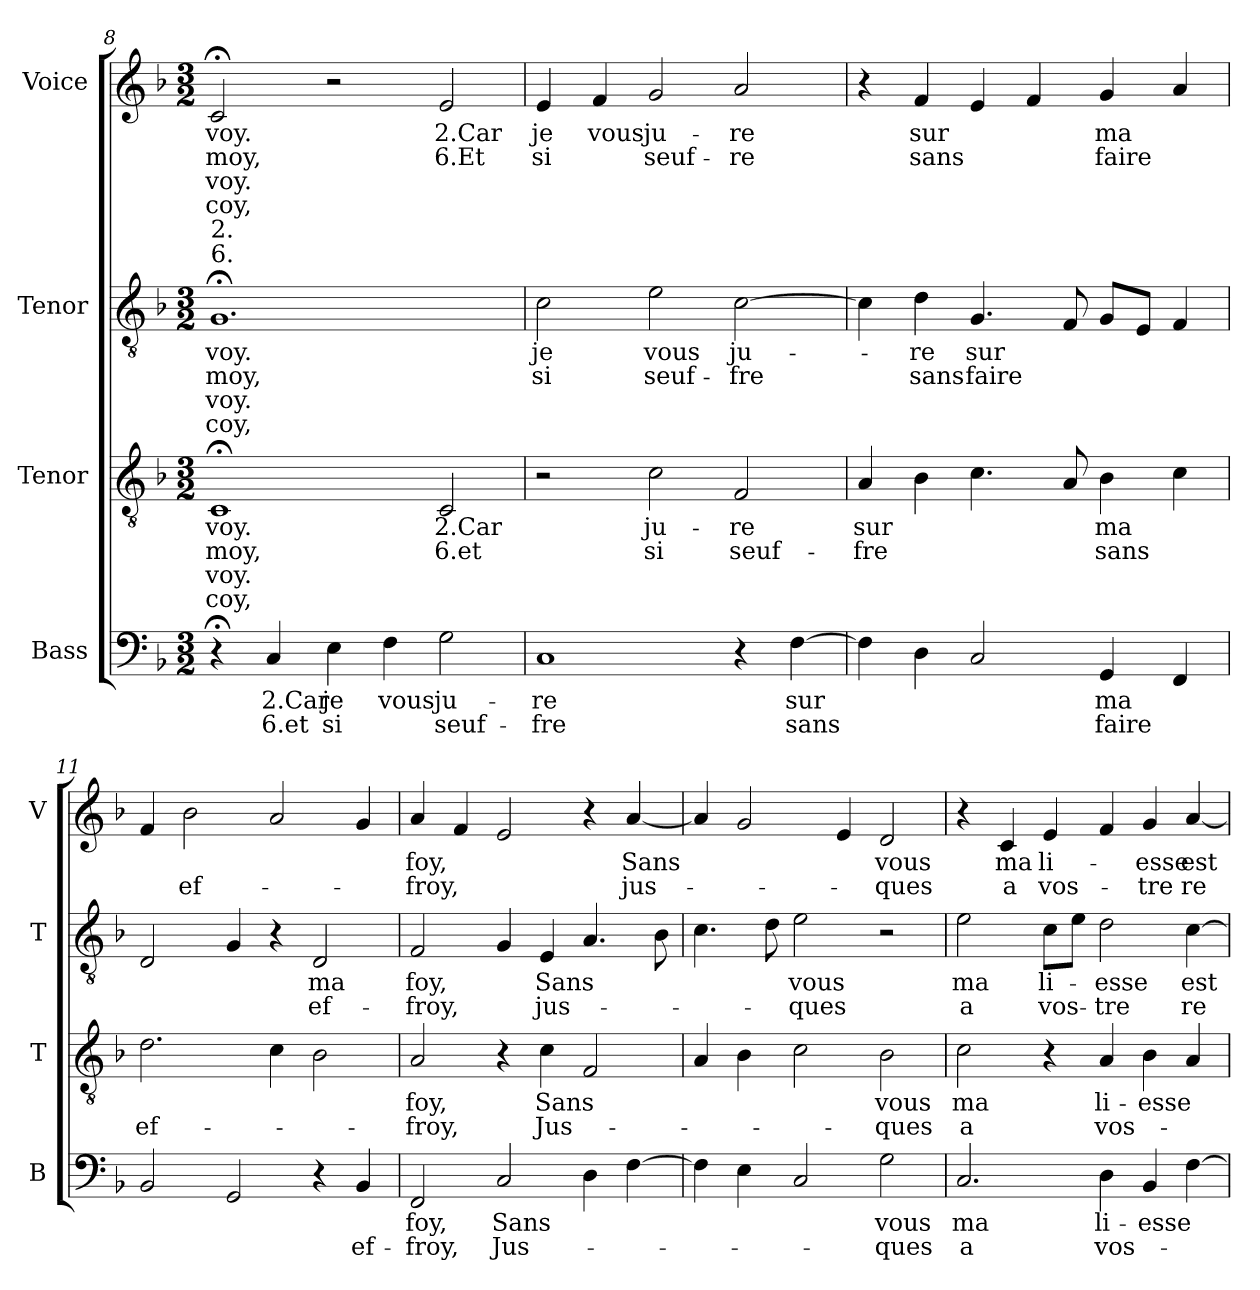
**kern	**text	**text	**kern	**text	**text	**text	**text	**kern	**text	**text	**text	**text	**kern	**text	**text	**text	**text
*part4	*part4	*part4	*part3	*part3	*part3	*part3	*part3	*part2	*part2	*part2	*part2	*part2	*part1	*part1	*part1	*part1	*part1
*staff4	*staff4	*staff4	*staff3	*staff3	*staff3	*staff3	*staff3	*staff2	*staff2	*staff2	*staff2	*staff2	*staff1	*staff1	*staff1	*staff1	*staff1
*I"Bass	*	*	*I"Tenor	*	*	*	*	*I"Tenor	*	*	*	*	*I"Voice	*	*	*	*
*I'B	*	*	*I'T	*	*	*	*	*I'T	*	*	*	*	*I'V	*	*	*	*
*clefF4	*	*	*clefGv2	*	*	*	*	*clefGv2	*	*	*	*	*clefG2	*	*	*	*
*k[b-]	*	*	*k[b-]	*	*	*	*	*k[b-]	*	*	*	*	*k[b-]	*	*	*	*
*M3/2	*	*	*M3/2	*	*	*	*	*M3/2	*	*	*	*	*M3/2	*	*	*	*
=8	=8	=8	=8	=8	=8	=8	=8	=8	=8	=8	=8	=8	=8	=8	=8	=8	=8
!	!	!	!	!	!	!	!	!LO:TX:a:t=6.	!	!	!	!	!	!	!	!	!
!	!	!	!	!	!	!	!	!LO:TX:a:t=2.	!	!	!	!	!	!	!	!	!
!	!	!	!	!LO:LY:b	!LO:LY:b	!LO:LY:b	!LO:LY:b	!	!LO:LY:b	!LO:LY:b	!LO:LY:b	!LO:LY:b	!	!LO:LY:b	!LO:LY:b	!LO:LY:b	!LO:LY:b
4r;<	.	.	1C;<	voy.	moy,	voy.	coy,	1.G;<	voy.	moy,	voy.	-coy,	2c;</	voy.	moy,	voy.	coy,
!	!LO:LY:b	!LO:LY:b	!	!	!	!	!	!	!	!	!	!	!	!	!	!	!
4C/	2.Car	6.et	.	.	.	.	.	.	.	.	.	.	.	.	.	.	.
!	!LO:LY:b	!LO:LY:b	!	!	!	!	!	!	!	!	!	!	!	!	!	!	!
4E\	je	si	.	.	.	.	.	.	.	.	.	.	2r	.	.	.	.
!	!LO:LY:b	!	!	!	!	!	!	!	!	!	!	!	!	!	!	!	!
4F\	vous	.	.	.	.	.	.	.	.	.	.	.	.	.	.	.	.
!	!LO:LY:b	!LO:LY:b	!	!LO:LY:b	!LO:LY:b	!	!	!	!	!	!	!	!	!LO:LY:b	!LO:LY:b	!	!
2G\	ju-	seuf-	2C/	2.Car	6.et	.	.	.	.	.	.	.	2e/	2.Car	6.Et	.	.
=9	=9	=9	=9	=9	=9	=9	=9	=9	=9	=9	=9	=9	=9	=9	=9	=9	=9
!	!LO:LY:b	!LO:LY:b	!	!	!	!	!	!	!LO:LY:b	!LO:LY:b	!	!	!	!LO:LY:b	!LO:LY:b	!	!
1C	re	-fre	2r	.	.	.	.	2c\	je	si	.	.	4e/	je	si	.	.
!	!	!	!	!	!	!	!	!	!	!	!	!	!	!LO:LY:b	!	!	!
.	.	.	.	.	.	.	.	.	.	.	.	.	4f/	vous	.	.	.
!	!	!	!	!LO:LY:b	!LO:LY:b	!	!	!	!LO:LY:b	!LO:LY:b	!	!	!	!LO:LY:b	!LO:LY:b	!	!
.	.	.	2c\	ju-	si	.	.	2e\	vous	seuf-	.	.	2g/	ju-	seuf-	.	.
!	!	!	!	!LO:LY:b	!LO:LY:b	!	!	!	!LO:LY:b	!LO:LY:b	!	!	!	!LO:LY:b	!LO:LY:b	!	!
4r	.	.	2F/	re	seuf-	.	.	[2c\	ju-	-fre	.	.	2a/	re	-re	.	.
!	!LO:LY:b	!LO:LY:b	!	!	!	!	!	!	!	!	!	!	!	!	!	!	!
[4F\	sur	sans	.	.	.	.	.	.	.	.	.	.	.	.	.	.	.
=10	=10	=10	=10	=10	=10	=10	=10	=10	=10	=10	=10	=10	=10	=10	=10	=10	=10
!	!	!	!	!LO:LY:b	!LO:LY:b	!	!	!	!	!	!	!	!	!	!	!	!
4F\]	.	.	4A/	sur	fre	.	.	4c\]	.	.	.	.	4r	.	.	.	.
!	!	!	!	!	!	!	!	!	!LO:LY:b	!LO:LY:b	!	!	!	!LO:LY:b	!LO:LY:b	!	!
4D\	.	.	4B-\	.	.	.	.	4d\	re	sans	.	.	4f/	sur	sans	.	.
!	!	!	!	!	!	!	!	!	!LO:LY:b	!LO:LY:b	!	!	!	!	!	!	!
2C/	.	.	4.c\	.	.	.	.	4.G/	sur	faire	.	.	4e/	.	.	.	.
.	.	.	.	.	.	.	.	.	.	.	.	.	4f/	.	.	.	.
.	.	.	8A/	.	.	.	.	8F/	.	.	.	.	.	.	.	.	.
!	!LO:LY:b	!LO:LY:b	!	!LO:LY:b	!LO:LY:b	!	!	!	!	!	!	!	!	!LO:LY:b	!LO:LY:b	!	!
4GG/	ma	faire	4B-\	ma	sans	.	.	8G/L	.	.	.	.	4g/	ma	faire	.	.
.	.	.	.	.	.	.	.	8E/J	.	.	.	.	.	.	.	.	.
4FF/	.	.	4c\	.	.	.	.	4F/	.	.	.	.	4a/	.	.	.	.
=11	=11	=11	=11	=11	=11	=11	=11	=11	=11	=11	=11	=11	=11	=11	=11	=11	=11
!	!	!	!	!	!LO:LY:b	!	!	!	!	!	!	!	!	!	!	!	!
2BB-/	.	.	2.d\	.	ef-	.	.	2D/	.	.	.	.	4f/	.	.	.	.
!	!	!	!	!	!	!	!	!	!	!	!	!	!	!	!LO:LY:b	!	!
.	.	.	.	.	.	.	.	.	.	.	.	.	2b-\	.	ef--	.	.
2GG/	.	.	.	.	.	.	.	4G/	.	.	.	.	.	.	.	.	.
.	.	.	4c\	.	.	.	.	4r	.	.	.	.	2a/	.	.	.	.
!	!	!	!	!	!	!	!	!	!LO:LY:b	!LO:LY:b	!	!	!	!	!	!	!
4r	.	.	2B-\	.	.	.	.	2D/	ma	ef-	.	.	.	.	.	.	.
!	!	!LO:LY:b	!	!	!	!	!	!	!	!	!	!	!	!	!	!	!
4BB-/	.	ef-	.	.	.	.	.	.	.	.	.	.	4g/	.	.	.	.
!!LO:PB:g=z
=12	=12	=12	=12	=12	=12	=12	=12	=12	=12	=12	=12	=12	=12	=12	=12	=12	=12
!	!LO:LY:b	!LO:LY:b	!	!LO:LY:b	!LO:LY:b	!	!	!	!LO:LY:b	!LO:LY:b	!	!	!	!LO:LY:b	!LO:LY:b	!	!
2FF/	foy,	-froy,	2A/	foy,	-froy,	.	.	2F/	foy,	froy,	.	.	4a/	foy,	-froy,	.	.
.	.	.	.	.	.	.	.	.	.	.	.	.	4f/	.	.	.	.
!	!LO:LY:b	!LO:LY:b	!	!	!	!	!	!	!	!	!	!	!	!	!	!	!
2C/	Sans	Jus-	4r	.	.	.	.	4G/	.	.	.	.	2e/	.	.	.	.
!	!	!	!	!LO:LY:b	!LO:LY:b	!	!	!	!LO:LY:b	!LO:LY:b	!	!	!	!	!	!	!
.	.	.	4c\	Sans	Jus-	.	.	4E/	Sans	jus--	.	.	.	.	.	.	.
4D\	.	.	2F/	.	.	.	.	4.A/	.	.	.	.	4r	.	.	.	.
!	!	!	!	!	!	!	!	!	!	!	!	!	!	!LO:LY:b	!LO:LY:b	!	!
[4F\	.	.	.	.	.	.	.	.	.	.	.	.	[4a/	Sans	jus-	.	.
.	.	.	.	.	.	.	.	8B-\	.	.	.	.	.	.	.	.	.
=13	=13	=13	=13	=13	=13	=13	=13	=13	=13	=13	=13	=13	=13	=13	=13	=13	=13
4F\]	.	.	4A/	.	.	.	.	4.c\	.	.	.	.	4a/]	.	.	.	.
4E\	.	.	4B-\	.	.	.	.	.	.	.	.	.	2g/	.	.	.	.
.	.	.	.	.	.	.	.	8d\	.	.	.	.	.	.	.	.	.
!	!	!	!	!	!	!	!	!	!LO:LY:b	!LO:LY:b	!	!	!	!	!	!	!
2C/	.	.	2c\	.	.	.	.	2e\	vous	-ques	.	.	.	.	.	.	.
.	.	.	.	.	.	.	.	.	.	.	.	.	4e/	.	.	.	.
!	!LO:LY:b	!LO:LY:b	!	!LO:LY:b	!LO:LY:b	!	!	!	!	!	!	!	!	!LO:LY:b	!LO:LY:b	!	!
2G\	vous	-ques	2B-\	vous	-ques	.	.	2r	.	.	.	.	2d/	vous	ques	.	.
=14	=14	=14	=14	=14	=14	=14	=14	=14	=14	=14	=14	=14	=14	=14	=14	=14	=14
!	!LO:LY:b	!LO:LY:b	!	!LO:LY:b	!LO:LY:b	!	!	!	!LO:LY:b	!LO:LY:b	!	!	!	!	!	!	!
2.C/	ma	a	2c\	ma	a	.	.	2e\	ma	a	.	.	4r	.	.	.	.
!	!	!	!	!	!	!	!	!	!	!	!	!	!	!LO:LY:b	!LO:LY:b	!	!
.	.	.	.	.	.	.	.	.	.	.	.	.	4c/	ma	a	.	.
!	!	!	!	!	!	!	!	!	!LO:LY:b	!LO:LY:b	!	!	!	!LO:LY:b	!LO:LY:b	!	!
.	.	.	4r	.	.	.	.	8c\L	li-	vos--	.	.	4e/	li--	vos-	.	.
.	.	.	.	.	.	.	.	8e\J	.	.	.	.	.	.	.	.	.
!	!LO:LY:b	!LO:LY:b	!	!LO:LY:b	!LO:LY:b	!	!	!	!LO:LY:b	!LO:LY:b	!	!	!	!	!	!	!
4D\	li-	vos--	4A/	li-	vos-	.	.	2d\	esse	-tre	.	.	4f/	.	.	.	.
!	!LO:LY:b	!	!	!LO:LY:b	!	!	!	!	!	!	!	!	!	!LO:LY:b	!LO:LY:b	!	!
4BB-/	esse	.	4B-\	esse	.	.	.	.	.	.	.	.	4g/	-esse	-tre	.	.
!	!	!	!	!	!	!	!	!	!LO:LY:b	!LO:LY:b	!	!	!	!LO:LY:b	!LO:LY:b	!	!
[4F\	.	.	4A/	.	.	.	.	[4c\	est	re--	.	.	[4a/	est	re-	.	.
=	=	=	=	=	=	=	=	=	=	=	=	=	=	=	=	=	=
*-	*-	*-	*-	*-	*-	*-	*-	*-	*-	*-	*-	*-	*-	*-	*-	*-	*-
